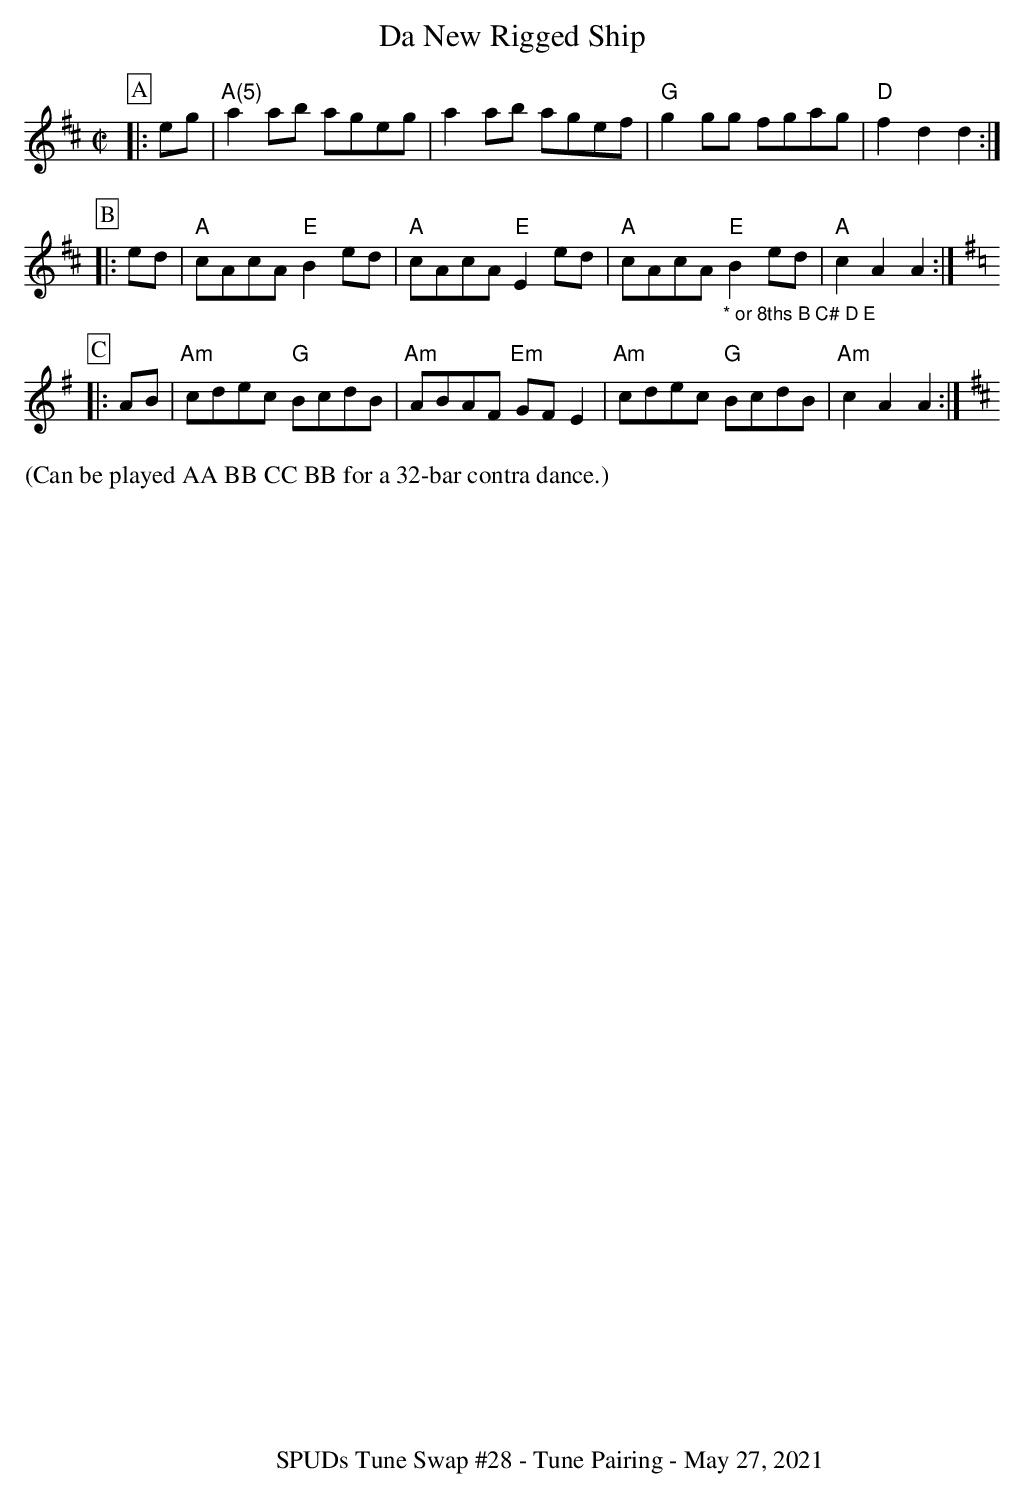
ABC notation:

X:1
T: New Rigged Ship, Da
M: C|
L: 1/8
K: Amix
P:A
|: eg|"A(5)"a2 ab ageg|a2 ab agef|"G"g2 gg fgag|"D"f2 d2 d2 :|
P:B
|: ed|"A"cAcA "E"B2 ed|"A"cAcA "E"E2 ed|"A"cAcA "E""_* or 8ths B C# D E"B2 ed|"A"c2 A2 A2 :| [K:Ador]
P:C
|: AB| "Am"cdec "G"BcdB|"Am"ABAF "Em"GF E2|"Am"cdec "G"BcdB| "Am"c2 A2 A2 :| [K:Amix]
